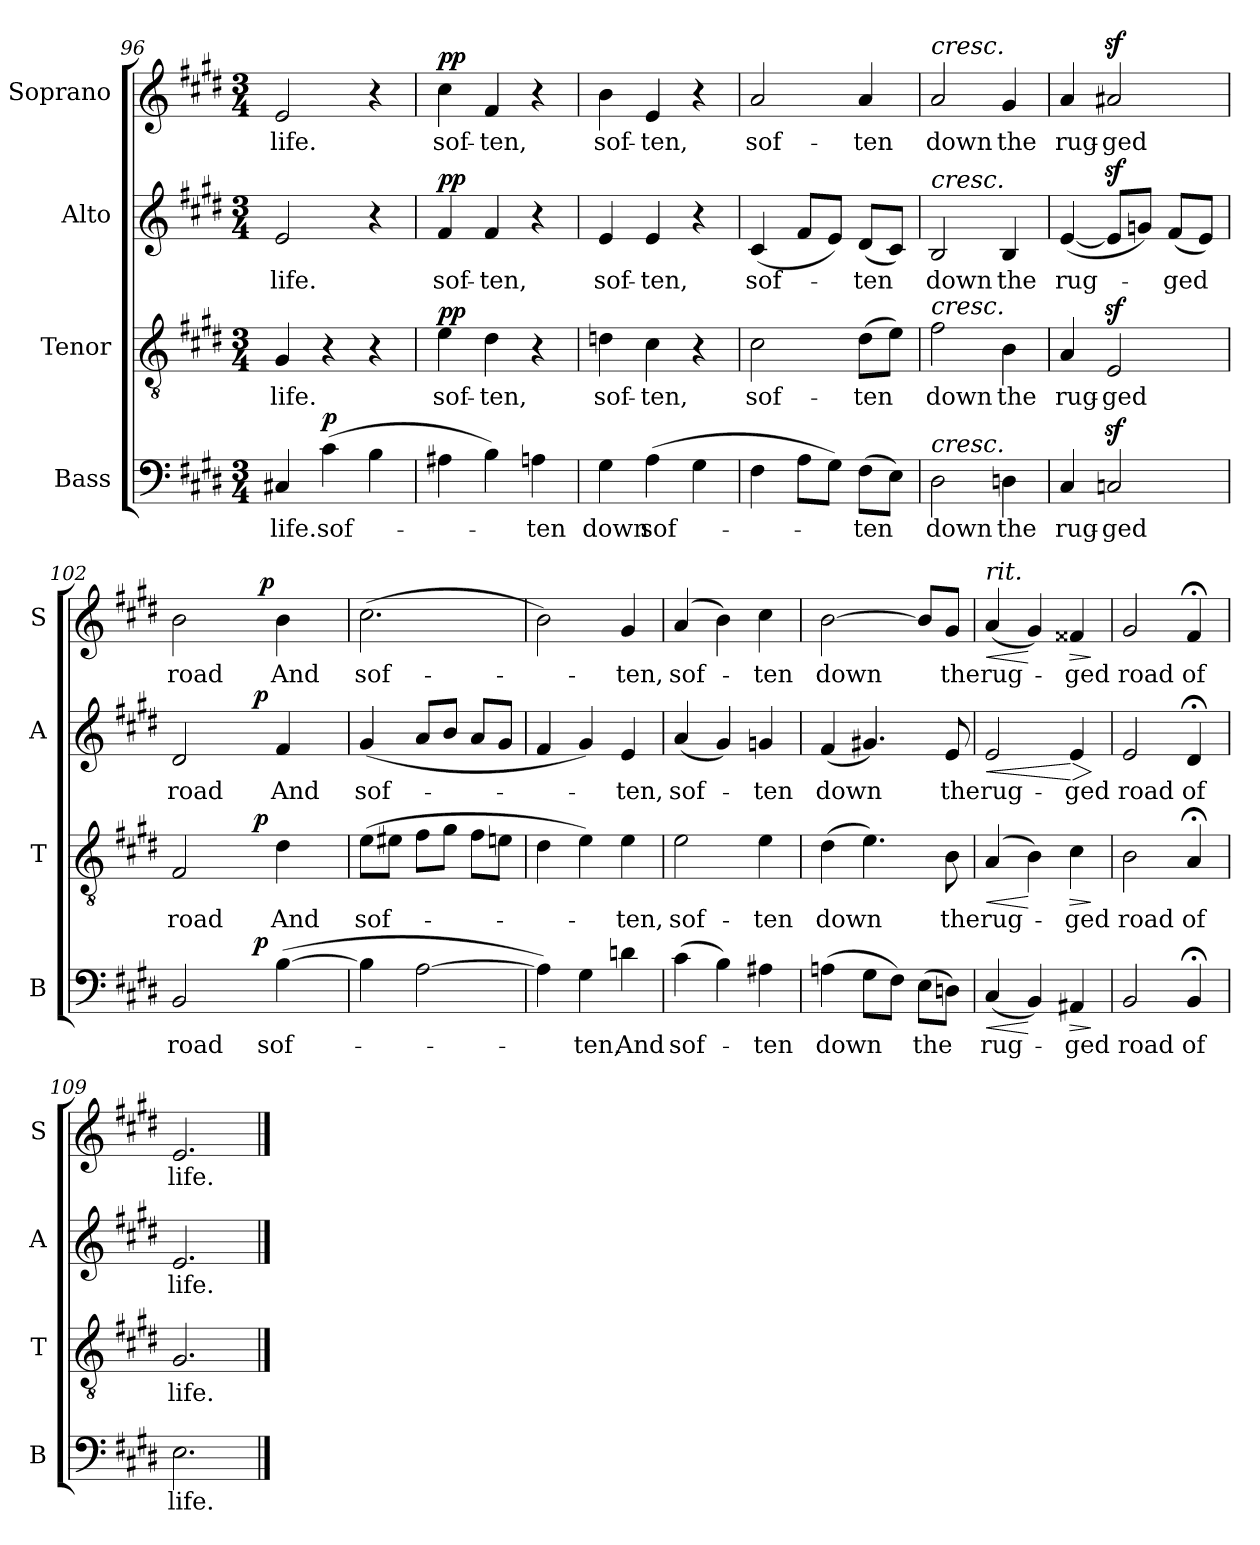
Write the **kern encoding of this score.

**kern	**text	**dynam	**kern	**text	**dynam	**kern	**text	**dynam	**kern	**text	**dynam
*part4	*part4	*part4	*part3	*part3	*part3	*part2	*part2	*part2	*part1	*part1	*part1
*staff4	*staff4	*staff4	*staff3	*staff3	*staff3	*staff2	*staff2	*staff2	*staff1	*staff1	*staff1
*I"Bass	*	*	*I"Tenor	*	*	*I"Alto	*	*	*I"Soprano	*	*
*I'B	*	*	*I'T	*	*	*I'A	*	*	*I'S	*	*
*clefF4	*	*	*clefGv2	*	*	*clefG2	*	*	*clefG2	*	*
*k[f#c#g#d#]	*	*	*k[f#c#g#d#]	*	*	*k[f#c#g#d#]	*	*	*k[f#c#g#d#]	*	*
*E:	*	*	*E:	*	*	*E:	*	*	*E:	*	*
*M3/4	*	*	*M3/4	*	*	*M3/4	*	*	*M3/4	*	*
=96	=96	=96	=96	=96	=96	=96	=96	=96	=96	=96	=96
4C#X/	life.	.	4G#/	life.	.	2e/	life.	.	2e/	life.	.
!	!	!LO:DY:a	!	!	!	!	!	!	!	!	!
(4c#\	sof-	p	4r	.	.	.	.	.	.	.	.
4B\	.	.	4r	.	.	4r	.	.	4r	.	.
=97	=97	=97	=97	=97	=97	=97	=97	=97	=97	=97	=97
!	!	!	!	!	!LO:DY:a	!	!	!LO:DY:a	!	!	!LO:DY:a
4A#X\	.	.	4e\	sof-	pp	4f#/	sof-	pp	4cc#\	sof-	pp
4B\)	.	.	4d#\	-ten,	.	4f#/	-ten,	.	4f#/	-ten,	.
4An\	-ten	.	4r	.	.	4r	.	.	4r	.	.
=98	=98	=98	=98	=98	=98	=98	=98	=98	=98	=98	=98
4G#\	down	.	4dn\	sof-	.	4e/	sof-	.	4b\	sof-	.
(4A\	sof-	.	4c#\	-ten,	.	4e/	-ten,	.	4e/	-ten,	.
4G#\	.	.	4r	.	.	4r	.	.	4r	.	.
=99	=99	=99	=99	=99	=99	=99	=99	=99	=99	=99	=99
4F#\	.	.	2c#\	sof-	.	(4c#/	sof-	.	2a/	sof-	.
8A\L	.	.	.	.	.	8f#/L	.	.	.	.	.
8G#\J)	.	.	.	.	.	8e/J)	.	.	.	.	.
(8F#\L	-ten	.	(8d#\L	-ten	.	(8d#/L	-ten	.	4a/	-ten	.
8E\J)	.	.	8e\J)	.	.	8c#/J)	.	.	.	.	.
=100	=100	=100	=100	=100	=100	=100	=100	=100	=100	=100	=100
!	!	!	!	!	!	!	!	!	!LO:TX:a:i:t=cresc.	!	!
!	!	!	!	!	!	!LO:TX:a:i:t=cresc.	!	!	!	!	!
!	!	!	!LO:TX:a:i:t=cresc.	!	!	!	!	!	!	!	!
!LO:TX:a:i:t=cresc.	!	!	!	!	!	!	!	!	!	!	!
2D#\	down	.	2f#\	down	.	2B/	down	.	2a/	down	.
4Dn\	the	.	4B\	the	.	4B/	the	.	4g#/	the	.
=101	=101	=101	=101	=101	=101	=101	=101	=101	=101	=101	=101
4C#/	rug-	.	4A/	rug-	.	([4e/	rug-	.	4a/	rug-	.
2Cnz>/	-ged	.	2Ez>/	-ged	.	8ez>/L]	.	.	2a#Xz>/	-ged	.
.	.	.	.	.	.	8gn/J)	.	.	.	.	.
.	.	.	.	.	.	(8f#/L	-ged	.	.	.	.
.	.	.	.	.	.	8e/J)	.	.	.	.	.
!!LO:LB:g=z
=102	=102	=102	=102	=102	=102	=102	=102	=102	=102	=102	=102
*^	*	*	*^	*	*	*^	*	*	*^	*	*
2BB/	4..ryy	road	.	2F#/	4..ryy	road	.	2d#/	4..ryy	road	.	2b\	3ryy	road	.
.	.	.	.	.	.	.	.	.	.	.	.	.	12ryy	.	.
.	.	.	.	.	.	.	.	.	.	.	.	.	48.ryy	.	.
!	!	!	!LO:DY:a	!	!	!	!LO:DY:a	!	!	!	!LO:DY:a	!	!	!	!
.	4ryy	.	p	.	4ryy	.	p	.	4ryy	.	p	.	.	.	.
!	!	!	!	!	!	!	!	!	!	!	!	!	!	!	!LO:DY:a
.	.	.	.	.	.	.	.	.	.	.	.	.	6ryy	.	p
([4B\	.	sof-	.	4d#\	.	And	.	4f#/	.	And	.	4b\	.	And	.
.	.	.	.	.	.	.	.	.	.	.	.	.	12ryy	.	.
.	16ryy	.	.	.	16ryy	.	.	.	16ryy	.	.	.	.	.	.
.	.	.	.	.	.	.	.	.	.	.	.	.	24ryy	.	.
.	.	.	.	.	.	.	.	.	.	.	.	.	96ryy	.	.
*v	*v	*	*	*	*	*	*	*v	*v	*	*	*v	*v	*	*
*	*	*	*v	*v	*	*	*	*	*	*	*	*
=103	=103	=103	=103	=103	=103	=103	=103	=103	=103	=103	=103
4B\]	.	.	(8e\L	sof-	.	(4g#/	sof-	.	(2.cc#\	sof-	.
.	.	.	8e#X\J	.	.	.	.	.	.	.	.
[2A\	.	.	8f#\L	.	.	8a/L	.	.	.	.	.
.	.	.	8g#\J	.	.	8b/J	.	.	.	.	.
.	.	.	8f#\L	.	.	8a/L	.	.	.	.	.
.	.	.	8en\J	.	.	8g#/J	.	.	.	.	.
=104	=104	=104	=104	=104	=104	=104	=104	=104	=104	=104	=104
4A\])	.	.	4d#\	.	.	4f#/	.	.	2b\)	.	.
4G#\	-ten,	.	4e\)	.	.	4g#/)	.	.	.	.	.
4dn\	And	.	4e\	-ten,	.	4e/	-ten,	.	4g#/	-ten,	.
=105	=105	=105	=105	=105	=105	=105	=105	=105	=105	=105	=105
(4c#\	sof-	.	2e\	sof-	.	(4a/	sof-	.	(4a/	sof-	.
4B\)	.	.	.	.	.	4g#/)	.	.	4b\)	.	.
4A#X\	-ten	.	4e\	-ten	.	4gn/	-ten	.	4cc#\	-ten	.
=106	=106	=106	=106	=106	=106	=106	=106	=106	=106	=106	=106
(4An\	down	.	(4d#\	down	.	(4f#/	down	.	[2b\	down	.
8G#\L	.	.	4.e\)	.	.	4.g#X/)	.	.	.	.	.
8F#\J)	.	.	.	.	.	.	.	.	.	.	.
(8E\L	the	.	.	.	.	.	.	.	8b/L]	.	.
8Dn\J)	.	.	8B\	the	.	8e/	the	.	8g#/J	the	.
=107	=107	=107	=107	=107	=107	=107	=107	=107	=107	=107	=107
!	!	!	!	!	!	!	!	!	!LO:TX:a:i:t=rit.	!	!
!	!	!LO:HP:b	!	!	!LO:HP:b	!	!	!LO:HP:b	!	!	!LO:HP:b
(4C#/	rug-	<	(4A/	rug-	<	2e/	rug-	<	(4a/	rug-	<
4BB/)	.	[	4B\)	.	[	.	.	.	4g#/)	.	[
!	!	!LO:HP:b	!	!	!LO:HP:b	!	!	!LO:HP:n=1:b	!	!	!LO:HP:b
4AA#X/	-ged	>	4c#\	-ged	>	4e/	-ged	[ >	4f##X/	-ged	>
.	.	]	.	.	]	.	.	]	.	.	]
=108	=108	=108	=108	=108	=108	=108	=108	=108	=108	=108	=108
2BB/	road	.	2B\	road	.	2e/	road	.	2g#/	road	.
4BB;</	of	.	4A;</	of	.	4d#;</	of	.	4f#;</	of	.
=109	=109	=109	=109	=109	=109	=109	=109	=109	=109	=109	=109
2.E\	life.	.	2.G#/	life.	.	2.e/	life.	.	2.e/	life.	.
==	==	==	==	==	==	==	==	==	==	==	==
*-	*-	*-	*-	*-	*-	*-	*-	*-	*-	*-	*-
